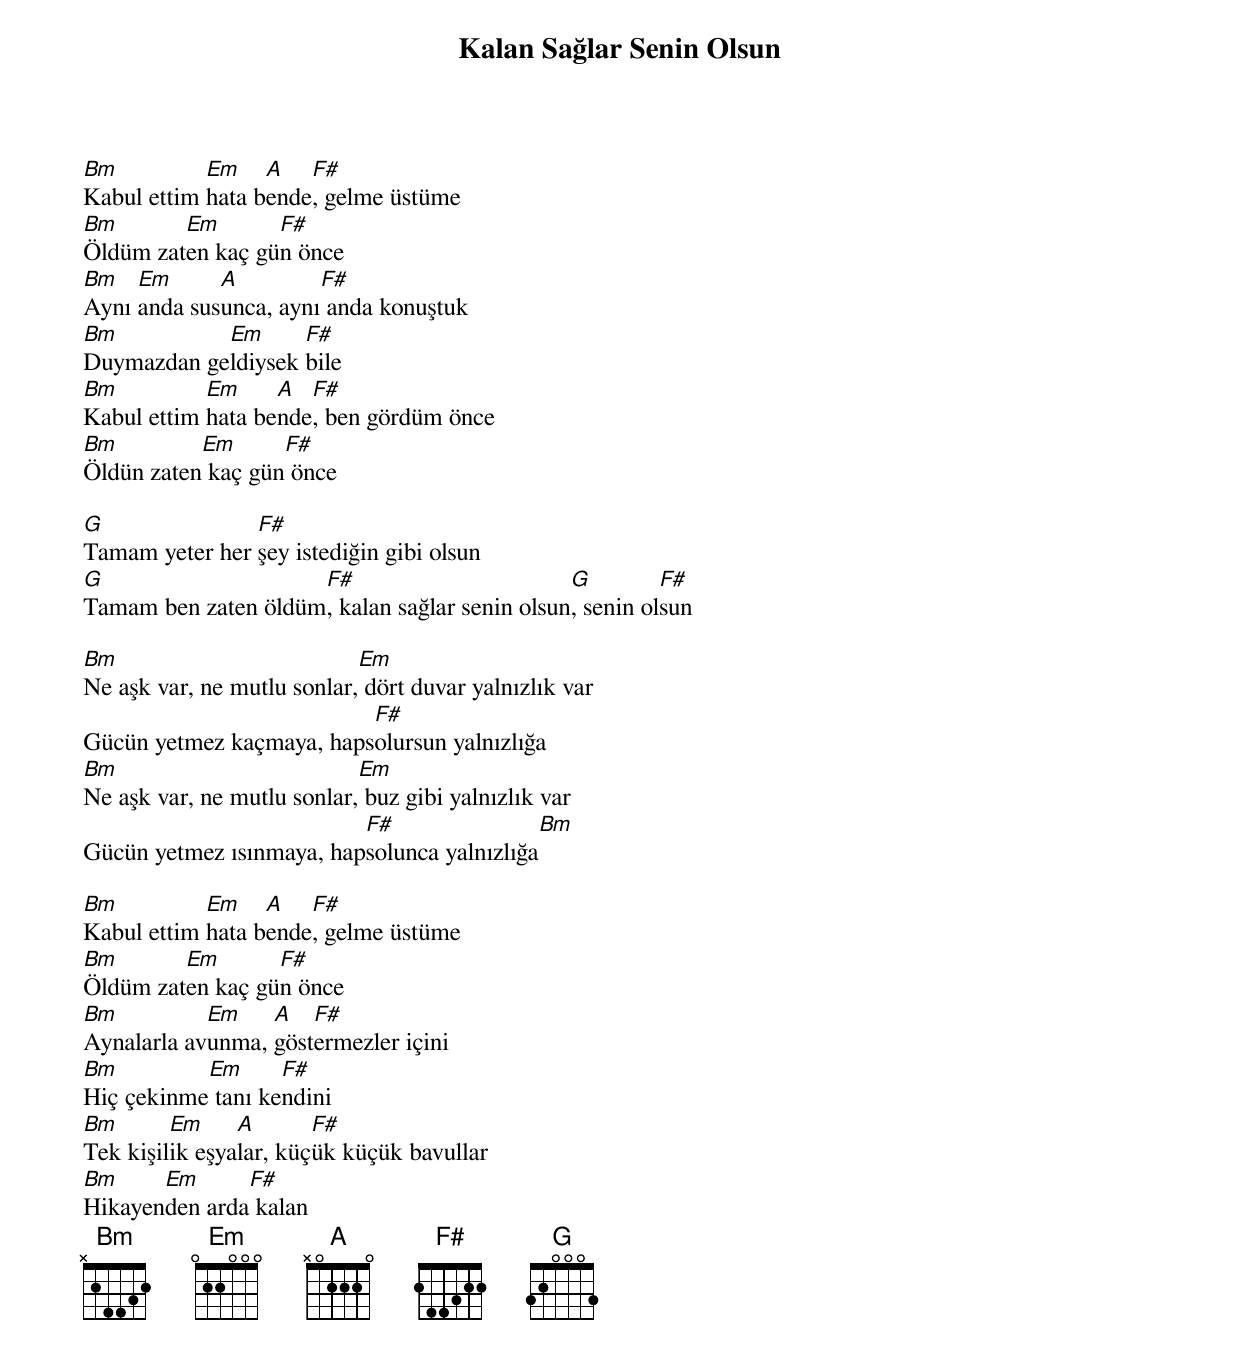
{title: Kalan Sağlar Senin Olsun}
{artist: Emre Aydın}

Bm          Em    A   F#
Kabul ettim hata bende, gelme üstüme
Bm       Em       F#
Öldüm zaten kaç gün önce
Bm   Em      A         F#
Aynı anda susunca, aynı anda konuştuk
Bm          Em      F#
Duymazdan geldiysek bile
Bm          Em     A  F#
Kabul ettim hata bende, ben gördüm önce
Bm         Em      F#
Öldün zaten kaç gün önce

G               F#
Tamam yeter her şey istediğin gibi olsun
G                    F#                        G         F#
Tamam ben zaten öldüm, kalan sağlar senin olsun, senin olsun

Bm                          Em
Ne aşk var, ne mutlu sonlar, dört duvar yalnızlık var
                          F#
Gücün yetmez kaçmaya, hapsolursun yalnızlığa
Bm                          Em
Ne aşk var, ne mutlu sonlar, buz gibi yalnızlık var
                          F#                 Bm
Gücün yetmez ısınmaya, hapsolunca yalnızlığa

Bm          Em    A   F#
Kabul ettim hata bende, gelme üstüme
Bm       Em       F#
Öldüm zaten kaç gün önce
Bm          Em    A   F#
Aynalarla avunma, göstermezler içini
Bm         Em      F#
Hiç çekinme tanı kendini
Bm       Em     A       F#
Tek kişilik eşyalar, küçük küçük bavullar
Bm     Em      F#
Hikayenden arda kalan
